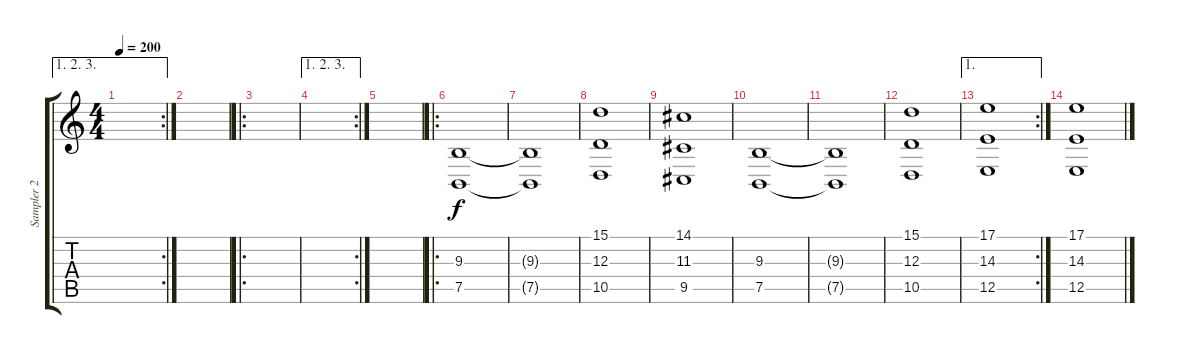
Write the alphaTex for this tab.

\track ("Sampler 2" "Sampler 2") {instrument pad2warm}
\staff {score tabs}
\tuning (B3 Gb3 D3 A2 E2 B1) {hide}
\ae (1 2 3)
\rc 2
\ts (4 4)
\tempo 200
\clef g2
\ks c
|
|
\ro
|
\ae (1 2 3)
\rc 2
|
|
\ro
(9.3 7.5).1 |
(9.3{t} 7.5{t}).1 |
(15.1 12.3 10.5).1 |
(14.1 11.3 9.5).1 |
(9.3 7.5).1 |
(9.3{t} 7.5{t}).1 |
(15.1 12.3 10.5).1 |
\ae 1
\rc 2
(17.1 14.3 12.5).1 |
(17.1 14.3 12.5).1
